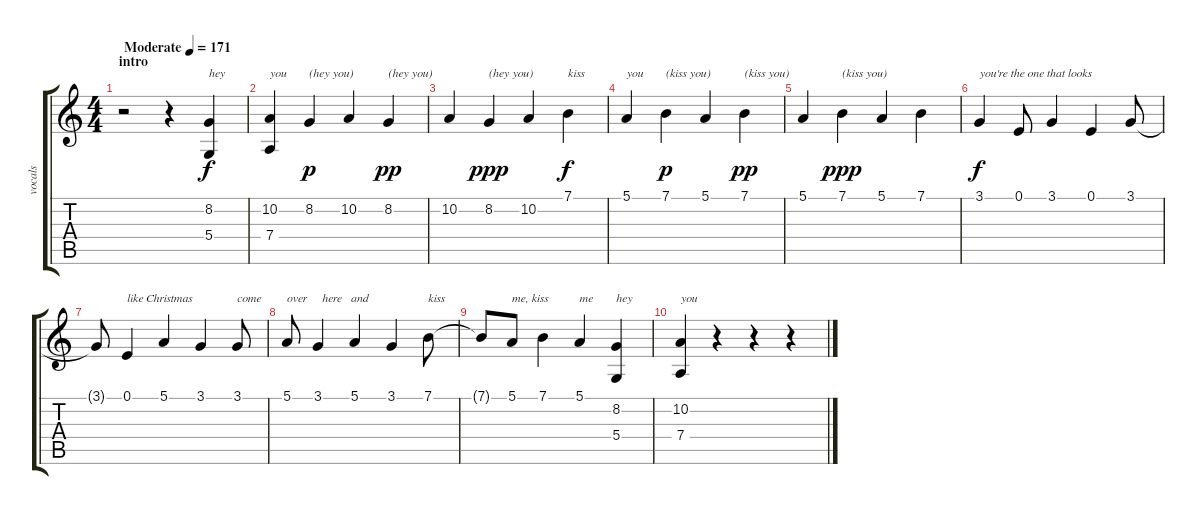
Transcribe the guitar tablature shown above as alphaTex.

\track ("vocals " "vocals ") {instrument altosax}
\staff {score tabs}
\tuning (E4 B3 G3 D3 A2 E2) {hide}
\ts (4 4)
\section ("" "intro")
\tempo (171 "Moderate")
\clef g2
\ks c
r.2{dy f instrument altosax} r.4 (8.2 5.4).4{txt "hey"} |
(10.2 7.4).4{txt "you"} 8.2.4{txt "(hey you)" dy p} 10.2.4 8.2.4{txt "(hey you)" dy pp} |
10.2.4 8.2.4{txt "(hey you)" dy ppp} 10.2.4 7.1.4{txt "kiss" dy f} |
5.1.4{txt "you"} 7.1.4{txt "(kiss you)" dy p} 5.1.4 7.1.4{txt "(kiss you)" dy pp} |
5.1.4 7.1.4{txt "(kiss you)" dy ppp} 5.1.4 7.1.4 |
3.1.4{txt "you're the one that looks " dy f} 0.1.8 3.1.4 0.1.4 3.1.8 |
3.1{t}.8 0.1.4{txt "like Christmas"} 5.1.4 3.1.4 3.1.8{txt "come "} |
5.1.8{txt "over     here   and"} 3.1.4 5.1.4 3.1.4 7.1.8{txt "kiss"} |
7.1{t}.8 5.1.8{txt "me, kiss"} 7.1.4 5.1.4{txt "me"} (8.2 5.4).4{txt "hey"} |
(10.2 7.4).4{txt "you"} r.4 r.4 r.4
